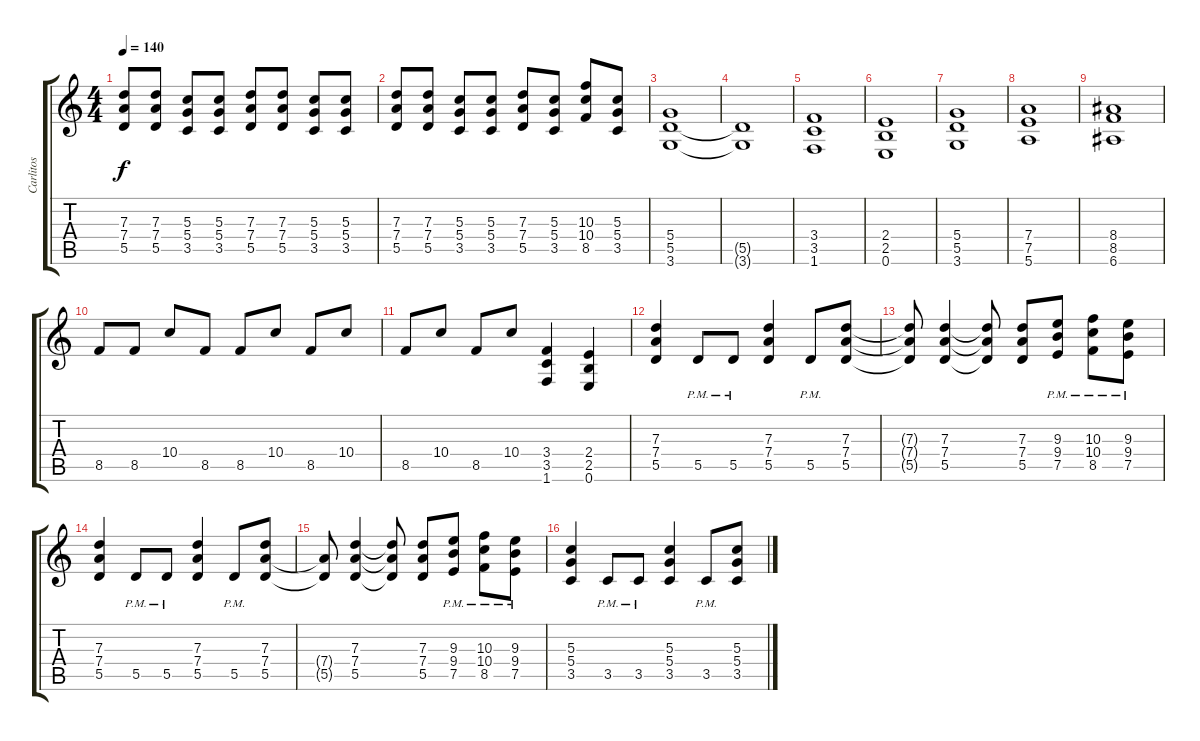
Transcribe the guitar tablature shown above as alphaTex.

\track ("Carlitos" "Carlitos") {instrument overdrivenguitar}
\staff {score tabs}
\tuning (E4 B3 G3 D3 A2 E2) {hide}
\ts (4 4)
\tempo 140
\clef g2
\ks c
(7.3 7.4 5.5).8{dy f} (7.3 7.4 5.5).8 (5.3 5.4 3.5).8 (5.3 5.4 3.5).8 (7.3 7.4 5.5).8 (7.3 7.4 5.5).8 (5.3 5.4 3.5).8 (5.3 5.4 3.5).8 |
(7.3 7.4 5.5).8 (7.3 7.4 5.5).8 (5.3 5.4 3.5).8 (5.3 5.4 3.5).8 (7.3 7.4 5.5).8 (5.3 5.4 3.5).8 (10.3 10.4 8.5).8 (5.3 5.4 3.5).8 |
(5.4 5.5 3.6).1 |
(5.5{t} 3.6{t}).1 |
(3.4 3.5 1.6).1 |
(2.4 2.5 0.6).1 |
(5.4 5.5 3.6).1 |
(7.4 7.5 5.6).1 |
(8.4 8.5 6.6).1 |
8.5.8 8.5.8 10.4.8 8.5.8 8.5.8 10.4.8 8.5.8 10.4.8 |
8.5.8 10.4.8 8.5.8 10.4.8 (3.4 3.5 1.6).4 (2.4 2.5 0.6).4 |
(7.3 7.4 5.5).4 5.5{pm}.8 5.5{pm}.8 (7.3 7.4 5.5).4 5.5{pm}.8 (7.3 7.4 5.5).8 |
(7.3{t} 7.4{t} 5.5{t}).8 (7.3 7.4 5.5).4 (7.3{t} 7.4{t} 5.5{t}).8 (7.3 7.4 5.5).8 (9.3 9.4 7.5{pm}).8 (10.3 10.4 8.5{pm}).8 (9.3 9.4 7.5{pm}).8 |
(7.3 7.4 5.5).4 5.5{pm}.8 5.5{pm}.8 (7.3 7.4 5.5).4 5.5{pm}.8 (7.3 7.4 5.5).8 |
(7.4{t} 5.5{t}).8 (7.3 7.4 5.5).4 (7.3{t} 7.4{t} 5.5{t}).8 (7.3 7.4 5.5).8 (9.3 9.4 7.5{pm}).8 (10.3 10.4 8.5{pm}).8 (9.3 9.4 7.5{pm}).8 |
(5.3 5.4 3.5).4 3.5{pm}.8 3.5{pm}.8 (5.3 5.4 3.5).4 3.5{pm}.8 (5.3 5.4 3.5).8
